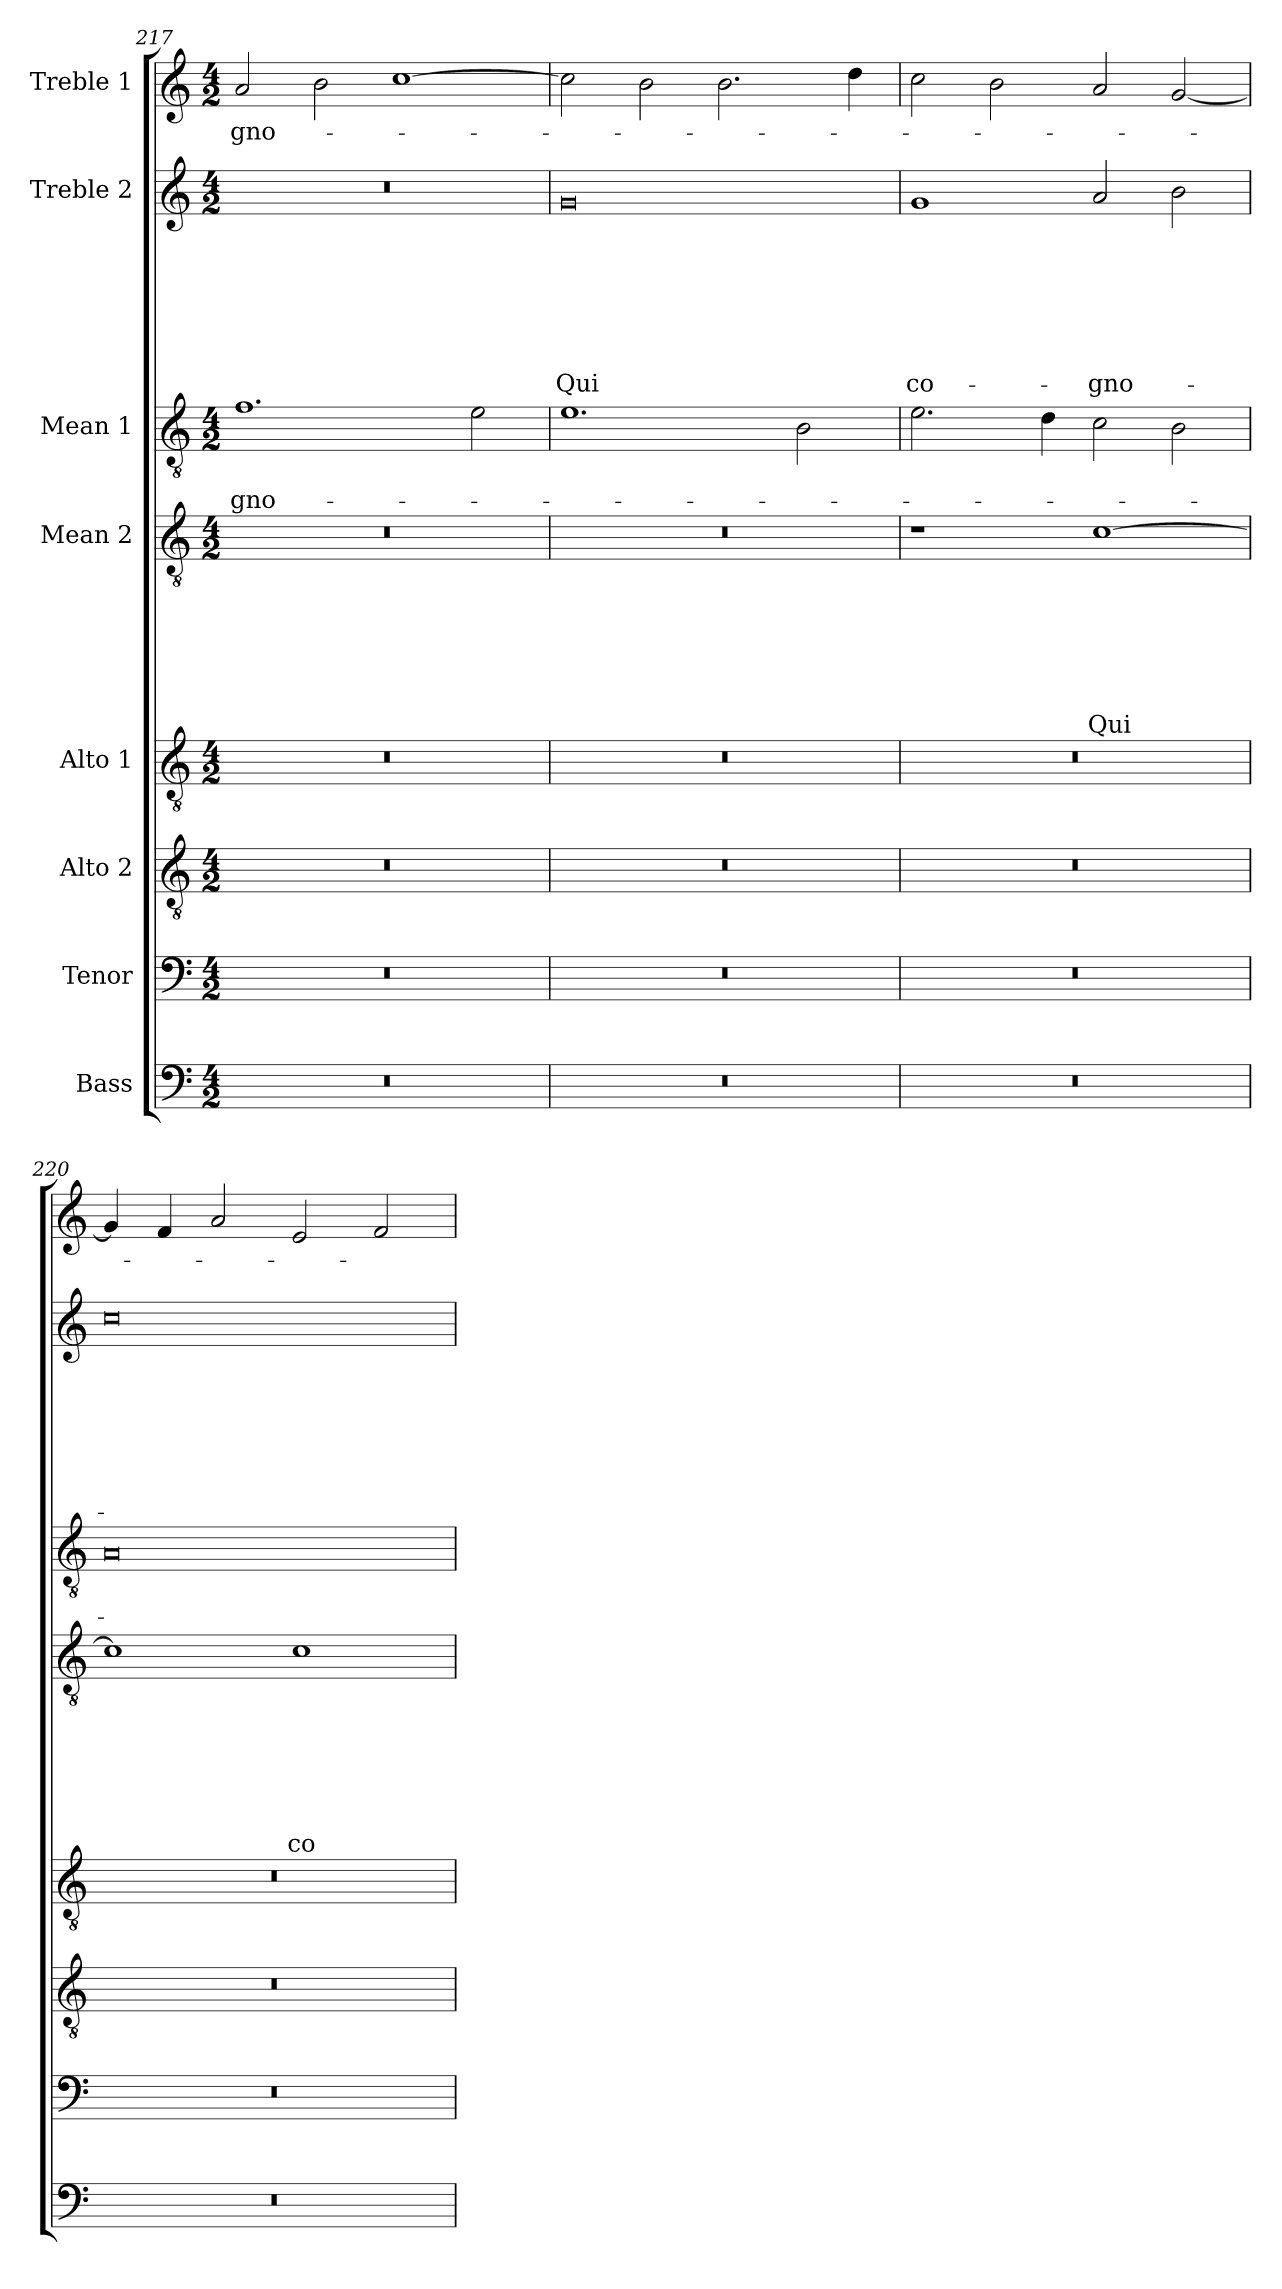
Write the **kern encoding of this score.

**kern	**kern	**kern	**kern	**kern	**text	**text	**text	**text	**text	**text	**text	**kern	**text	**text	**kern	**text	**text	**text	**text	**text	**text	**text	**kern	**text
*part8	*part7	*part6	*part5	*part4	*part4	*part4	*part4	*part4	*part4	*part4	*part4	*part3	*part3	*part3	*part2	*part2	*part2	*part2	*part2	*part2	*part2	*part2	*part1	*part1
*staff8	*staff7	*staff6	*staff5	*staff4	*staff4	*staff4	*staff4	*staff4	*staff4	*staff4	*staff4	*staff3	*staff3	*staff3	*staff2	*staff2	*staff2	*staff2	*staff2	*staff2	*staff2	*staff2	*staff1	*staff1
*I"Bass	*I"Tenor	*I"Alto 2	*I"Alto 1	*I"Mean 2	*	*	*	*	*	*	*	*I"Mean 1	*	*	*I"Treble 2	*	*	*	*	*	*	*	*I"Treble 1	*
*clefF4	*clefF4	*clefGv2	*clefGv2	*clefGv2	*	*	*	*	*	*	*	*clefGv2	*	*	*clefG2	*	*	*	*	*	*	*	*clefG2	*
*k[]	*k[]	*k[]	*k[]	*k[]	*	*	*	*	*	*	*	*k[]	*	*	*k[]	*	*	*	*	*	*	*	*k[]	*
*C:	*C:	*C:	*C:	*C:	*	*	*	*	*	*	*	*C:	*	*	*C:	*	*	*	*	*	*	*	*C:	*
*M4/2	*M4/2	*M4/2	*M4/2	*M4/2	*	*	*	*	*	*	*	*M4/2	*	*	*M4/2	*	*	*	*	*	*	*	*M4/2	*
=217	=217	=217	=217	=217	=217	=217	=217	=217	=217	=217	=217	=217	=217	=217	=217	=217	=217	=217	=217	=217	=217	=217	=217	=217
0r	0r	0r	0r	0r	.	.	.	.	.	.	.	1.f	.	-gno-	0r	.	.	.	.	.	.	.	2a/	-gno-
.	.	.	.	.	.	.	.	.	.	.	.	.	.	.	.	.	.	.	.	.	.	.	2b\	.
.	.	.	.	.	.	.	.	.	.	.	.	.	.	.	.	.	.	.	.	.	.	.	[1cc	.
.	.	.	.	.	.	.	.	.	.	.	.	2e\	.	.	.	.	.	.	.	.	.	.	.	.
=218	=218	=218	=218	=218	=218	=218	=218	=218	=218	=218	=218	=218	=218	=218	=218	=218	=218	=218	=218	=218	=218	=218	=218	=218
0r	0r	0r	0r	0r	.	.	.	.	.	.	.	1.e	.	.	0g	.	.	.	.	.	.	Qui	2cc\]	.
.	.	.	.	.	.	.	.	.	.	.	.	.	.	.	.	.	.	.	.	.	.	.	2b\	.
.	.	.	.	.	.	.	.	.	.	.	.	.	.	.	.	.	.	.	.	.	.	.	2.b\	.
.	.	.	.	.	.	.	.	.	.	.	.	2B\	.	.	.	.	.	.	.	.	.	.	.	.
.	.	.	.	.	.	.	.	.	.	.	.	.	.	.	.	.	.	.	.	.	.	.	4dd\	.
=219	=219	=219	=219	=219	=219	=219	=219	=219	=219	=219	=219	=219	=219	=219	=219	=219	=219	=219	=219	=219	=219	=219	=219	=219
0r	0r	0r	0r	1r	.	.	.	.	.	.	.	2.e\	.	.	1g	.	.	.	.	.	.	co-	2cc\	.
.	.	.	.	.	.	.	.	.	.	.	.	.	.	.	.	.	.	.	.	.	.	.	2b\	.
.	.	.	.	.	.	.	.	.	.	.	.	4d\	.	.	.	.	.	.	.	.	.	.	.	.
.	.	.	.	[1c	.	.	.	.	.	.	Qui	2c\	.	.	2a/	.	.	.	.	.	.	-gno-	2a/	.
.	.	.	.	.	.	.	.	.	.	.	.	2B\	.	.	2b\	.	.	.	.	.	.	.	[2g/	.
=220	=220	=220	=220	=220	=220	=220	=220	=220	=220	=220	=220	=220	=220	=220	=220	=220	=220	=220	=220	=220	=220	=220	=220	=220
0r	0r	0r	0r	1c]	.	.	.	.	.	.	.	0A	.	.	0cc	.	.	.	.	.	.	.	4g/]	.
.	.	.	.	.	.	.	.	.	.	.	.	.	.	.	.	.	.	.	.	.	.	.	4f/	.
.	.	.	.	.	.	.	.	.	.	.	.	.	.	.	.	.	.	.	.	.	.	.	2a/	.
.	.	.	.	1c	.	.	.	.	.	.	co-	.	.	.	.	.	.	.	.	.	.	.	2e/	.
.	.	.	.	.	.	.	.	.	.	.	.	.	.	.	.	.	.	.	.	.	.	.	2f/	.
=	=	=	=	=	=	=	=	=	=	=	=	=	=	=	=	=	=	=	=	=	=	=	=	=
*-	*-	*-	*-	*-	*-	*-	*-	*-	*-	*-	*-	*-	*-	*-	*-	*-	*-	*-	*-	*-	*-	*-	*-	*-
